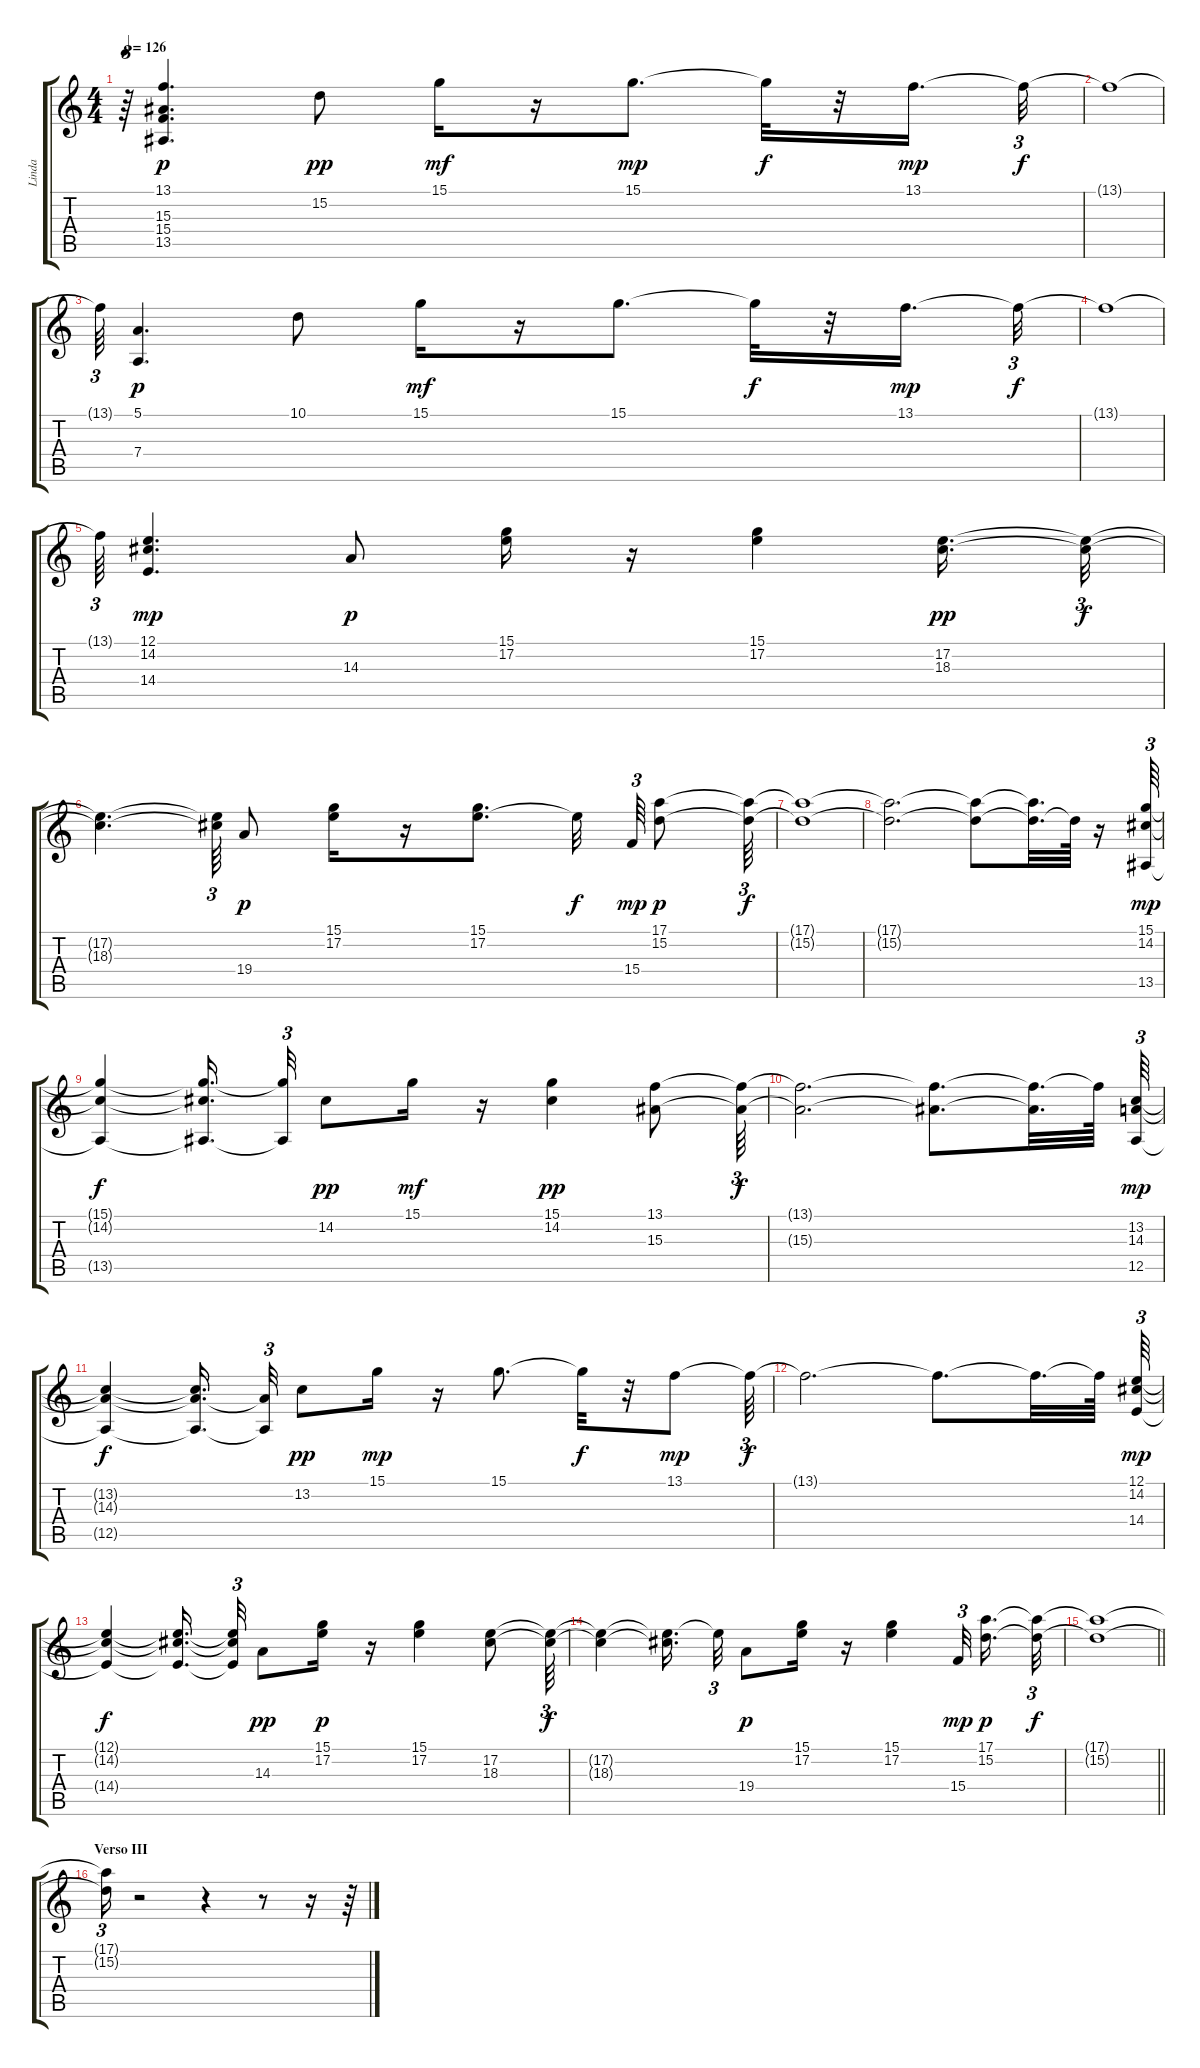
\track ("Linda" "Linda") {instrument reedorgan}
\staff {score tabs}
\tuning (E4 B3 G3 D3 A2 E2) {hide}
\ts (4 4)
\tempo 126
\clef g2
\ks c
r.64{tu (3 2) dy p} (13.1 15.3 15.4 13.5).4{d} 15.2.8{dy pp} 15.1.16{dy mf} r.16 15.1.8{d dy mp} 15.1{t}.32{dy f} r.32 13.1.16{d dy mp} 13.1{t}.32{tu (3 2) dy f} |
13.1{t}.1 |
13.1{t}.64{tu (3 2)} (5.1 7.4).4{d dy p} 10.1.8 15.1.16{dy mf} r.16 15.1.8{d} 15.1{t}.32{dy f} r.32 13.1.16{d dy mp} 13.1{t}.32{tu (3 2) dy f} |
13.1{t}.1 |
13.1{t}.64{tu (3 2)} (12.1 14.2 14.4).4{d dy mp} 14.3.8{dy p} (15.1 17.2).16 r.16 (15.1 17.2).4 (17.2 18.3).16{d dy pp} (17.2{t} 18.3{t}).32{tu (3 2) dy f} |
(17.2{t} 18.3{t}).4{d} (17.2{t} 18.3{t}).64{tu (3 2)} 19.4.8{dy p} (15.1 17.2).16 r.16 (15.1 17.2).8{d} 17.2{t}.32{dy f beam splitsecondary} 15.4.64{tu (3 2) dy mp} (17.1 15.2).8{dy p} (17.1{t} 15.2{t}).64{tu (3 2) dy f} |
(17.1{t} 15.2{t}).1 |
(17.1{t} 15.2{t}).2{d} (17.1{t} 15.2{t}).8 (17.1{t} 15.2{t}).32{d} 15.2{t}.64 r.16 (15.1 14.2 13.5).64{tu (3 2) dy mp} |
(15.1{t} 14.2{t} 13.5{t}).4{dy f} (15.1{t} 14.2{t} 13.5{t}).16{d beam splitsecondary} (15.1{t} 13.5{t}).32{tu (3 2)} 14.2.8{dy pp} 15.1.16{dy mf} r.16 (15.1 14.2).4{dy pp} (13.1 15.3).8 (13.1{t} 15.3{t}).64{tu (3 2) dy f} |
(13.1{t} 15.3{t}).2{d} (13.1{t} 15.3{t}).8{d} (13.1{t} 15.3{t}).32{d} 13.1{t}.64 (13.2 14.3 12.5).64{tu (3 2) dy mp} |
(13.2{t} 14.3{t} 12.5{t}).4{dy f} (13.2{t} 14.3{t} 12.5{t}).16{d beam splitsecondary} (14.3{t} 12.5{t}).32{tu (3 2)} 13.2.8{dy pp} 15.1.16{dy mp} r.16 15.1.8{d} 15.1{t}.32{dy f} r.32 13.1.8{dy mp} 13.1{t}.64{tu (3 2) dy f} |
13.1{t}.2{d} 13.1{t}.8{d} 13.1{t}.32{d} 13.1{t}.64 (12.1 14.2 14.4).64{tu (3 2) dy mp} |
(12.1{t} 14.2{t} 14.4{t}).4{dy f} (12.1{t} 14.2{t} 14.4{t}).16{d beam splitsecondary} (12.1{t} 14.2{t} 14.4{t}).32{tu (3 2)} 14.3.8{dy pp} (15.1 17.2).16{dy p} r.16 (15.1 17.2).4 (17.2 18.3).8 (17.2{t} 18.3{t}).64{tu (3 2) dy f} |
(17.2{t} 18.3{t}).4 (17.2{t} 18.3{t}).16{d beam splitsecondary} 17.2{t}.32{tu (3 2)} 19.4.8{dy p} (15.1 17.2).16 r.16 (15.1 17.2).4 15.4.32{tu (3 2) dy mp beam splitsecondary} (17.1 15.2).16{d dy p} (17.1{t} 15.2{t}).32{tu (3 2) dy f} |
\barLineRight lightlight
(17.1{t} 15.2{t}).1 |
\section ("" "Verso III")
(17.1{t} 15.2{t}).16{tu (3 2)} r.2 r.4 r.8 r.16 r.64
